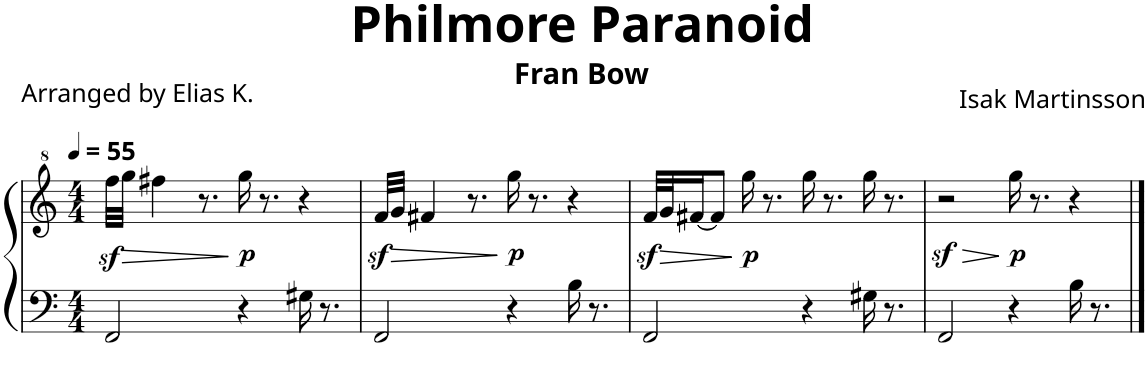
**kern	**kern	**dynam
*part1	*part1	*part1
*staff2	*staff1	*staff1/2
*I"Klavier	*	*
*I'Klav.	*	*
*clefF4	*clefG^2	*
*k[]	*k[]	*
*M4/4	*M4/4	*
*MM55	*MM55	*
=1	=1	=1
2FF/	32fffz<\LLL	.
!	!	!LO:HP:b
.	32ggg\JJJ	>
.	4fff#X\	.
.	8.r	.
!	!	!LO:DY:n=1:b
4r	16ggg\	] p
.	8.r	.
16G#X\	4r	.
8.r	.	.
=2	=2	=2
2FF/	32ffz</LLL	.
!	!	!LO:HP:b
.	32gg/JJJ	>
.	4ff#X/	.
.	8.r	.
!	!	!LO:DY:n=1:b
4r	16ggg\	] p
.	8.r	.
16B\	4r	.
8.r	.	.
=3	=3	=3
2FF/	32ffz</LLL	.
!	!	!LO:HP:b
.	32gg/J	>
.	[16ff#X/J	.
.	8ff#/J]	.
!	!	!LO:DY:n=1:b
.	16ggg\	] p
.	8.r	.
4r	16ggg\	.
.	8.r	.
16G#X\	16ggg\	.
8.r	8.r	.
=4	=4	=4
!	!	!LO:HP:b
!	!	!LO:DY:n=1:b
2FF/	2r	> sf
!	!	!LO:DY:n=2:b
4r	16ggg\	] p
.	8.r	.
16B\	4r	.
8.r	.	.
==	==	==
*-	*-	*-
